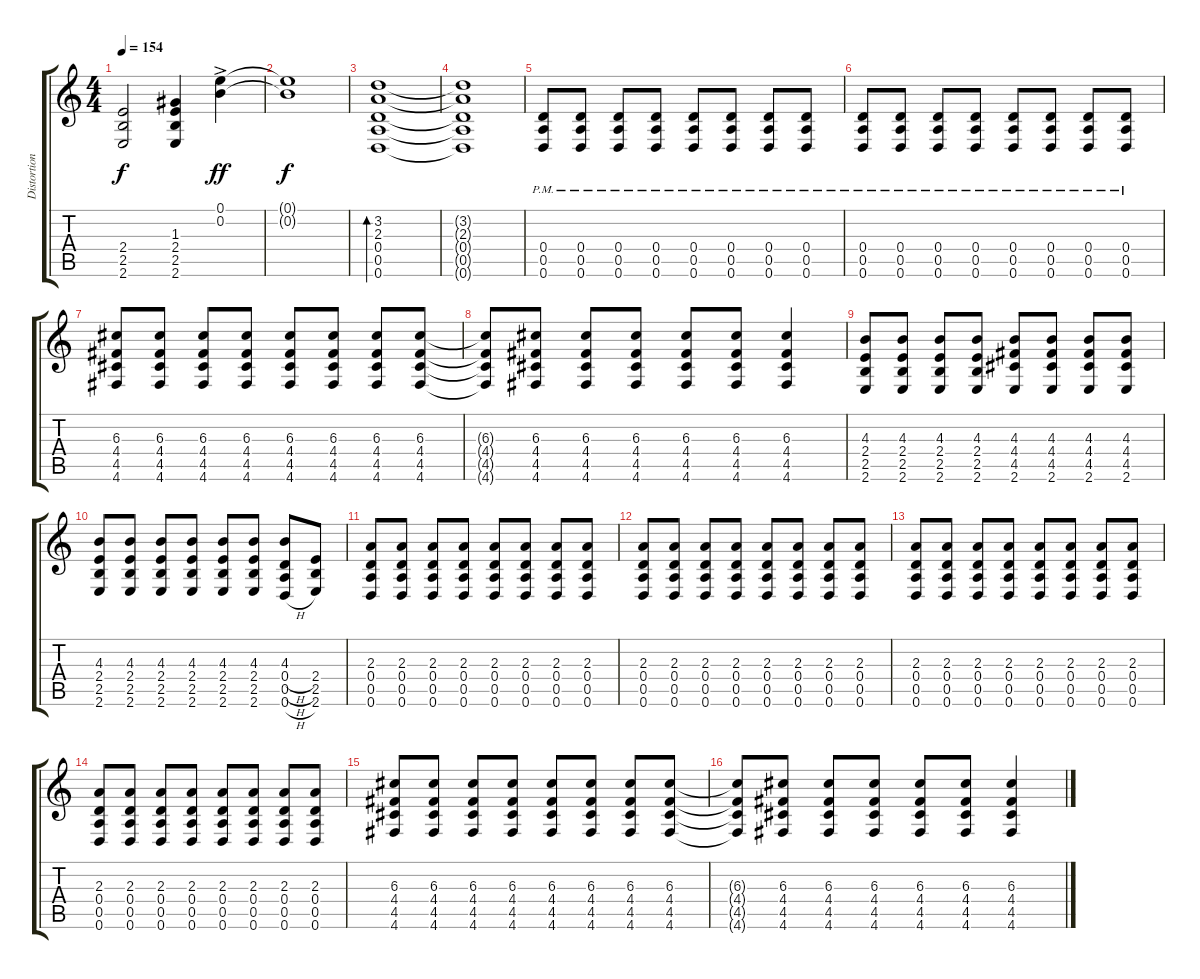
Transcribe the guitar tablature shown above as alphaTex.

\track ("Distortion Guitar" "Distortion") {instrument overdrivenguitar}
\staff {score tabs}
\tuning (E4 B3 G3 D3 A2 D2) {hide}
\ts (4 4)
\tempo 154
\clef g2
\ks c
(2.4 2.5 2.6).2{dy f} (1.3 2.4 2.5 2.6).4 (0.1{ac} 0.2{ac}).4{dy ff} |
(0.1{t} 0.2{t}).1{dy f} |
(3.2 2.3 0.4 0.5 0.6).1{bd 120} |
(3.2{t} 2.3{t} 0.4{t} 0.5{t} 0.6{t}).1 |
(0.4{pm} 0.5{pm} 0.6{pm}).8 (0.4{pm} 0.5{pm} 0.6{pm}).8 (0.4{pm} 0.5{pm} 0.6{pm}).8 (0.4{pm} 0.5{pm} 0.6{pm}).8 (0.4{pm} 0.5{pm} 0.6{pm}).8 (0.4{pm} 0.5{pm} 0.6{pm}).8 (0.4{pm} 0.5{pm} 0.6{pm}).8 (0.4{pm} 0.5{pm} 0.6{pm}).8 |
(0.4{pm} 0.5{pm} 0.6{pm}).8 (0.4{pm} 0.5{pm} 0.6{pm}).8 (0.4{pm} 0.5{pm} 0.6{pm}).8 (0.4{pm} 0.5{pm} 0.6{pm}).8 (0.4{pm} 0.5{pm} 0.6{pm}).8 (0.4{pm} 0.5{pm} 0.6{pm}).8 (0.4{pm} 0.5{pm} 0.6{pm}).8 (0.4{pm} 0.5{pm} 0.6{pm}).8 |
(6.3 4.4 4.5 4.6).8 (6.3 4.4 4.5 4.6).8 (6.3 4.4 4.5 4.6).8 (6.3 4.4 4.5 4.6).8 (6.3 4.4 4.5 4.6).8 (6.3 4.4 4.5 4.6).8 (6.3 4.4 4.5 4.6).8 (6.3 4.4 4.5 4.6).8 |
(6.3{t} 4.4{t} 4.5{t} 4.6{t}).8 (6.3 4.4 4.5 4.6).8 (6.3 4.4 4.5 4.6).8 (6.3 4.4 4.5 4.6).8 (6.3 4.4 4.5 4.6).8 (6.3 4.4 4.5 4.6).8 (6.3 4.4 4.5 4.6).4 |
(4.3 2.4 2.5 2.6).8 (4.3 2.4 2.5 2.6).8 (4.3 2.4 2.5 2.6).8 (4.3 2.4 2.5 2.6).8 (4.3 4.4 4.5 2.6).8 (4.3 4.4 4.5 2.6).8 (4.3 4.4 4.5 2.6).8 (4.3 4.4 4.5 2.6).8 |
(4.3 2.4 2.5 2.6).8 (4.3 2.4 2.5 2.6).8 (4.3 2.4 2.5 2.6).8 (4.3 2.4 2.5 2.6).8 (4.3 2.4 2.5 2.6).8 (4.3 2.4 2.5 2.6).8 (4.3 0.4{h} 0.5{h} 0.6{h}).8 (2.4 2.5 2.6).8 |
(2.3 0.4 0.5 0.6).8 (2.3 0.4 0.5 0.6).8 (2.3 0.4 0.5 0.6).8 (2.3 0.4 0.5 0.6).8 (2.3 0.4 0.5 0.6).8 (2.3 0.4 0.5 0.6).8 (2.3 0.4 0.5 0.6).8 (2.3 0.4 0.5 0.6).8 |
(2.3 0.4 0.5 0.6).8 (2.3 0.4 0.5 0.6).8 (2.3 0.4 0.5 0.6).8 (2.3 0.4 0.5 0.6).8 (2.3 0.4 0.5 0.6).8 (2.3 0.4 0.5 0.6).8 (2.3 0.4 0.5 0.6).8 (2.3 0.4 0.5 0.6).8 |
(2.3 0.4 0.5 0.6).8 (2.3 0.4 0.5 0.6).8 (2.3 0.4 0.5 0.6).8 (2.3 0.4 0.5 0.6).8 (2.3 0.4 0.5 0.6).8 (2.3 0.4 0.5 0.6).8 (2.3 0.4 0.5 0.6).8 (2.3 0.4 0.5 0.6).8 |
(2.3 0.4 0.5 0.6).8 (2.3 0.4 0.5 0.6).8 (2.3 0.4 0.5 0.6).8 (2.3 0.4 0.5 0.6).8 (2.3 0.4 0.5 0.6).8 (2.3 0.4 0.5 0.6).8 (2.3 0.4 0.5 0.6).8 (2.3 0.4 0.5 0.6).8 |
(6.3 4.4 4.5 4.6).8 (6.3 4.4 4.5 4.6).8 (6.3 4.4 4.5 4.6).8 (6.3 4.4 4.5 4.6).8 (6.3 4.4 4.5 4.6).8 (6.3 4.4 4.5 4.6).8 (6.3 4.4 4.5 4.6).8 (6.3 4.4 4.5 4.6).8 |
(6.3{t} 4.4{t} 4.5{t} 4.6{t}).8 (6.3 4.4 4.5 4.6).8 (6.3 4.4 4.5 4.6).8 (6.3 4.4 4.5 4.6).8 (6.3 4.4 4.5 4.6).8 (6.3 4.4 4.5 4.6).8 (6.3 4.4 4.5 4.6).4
